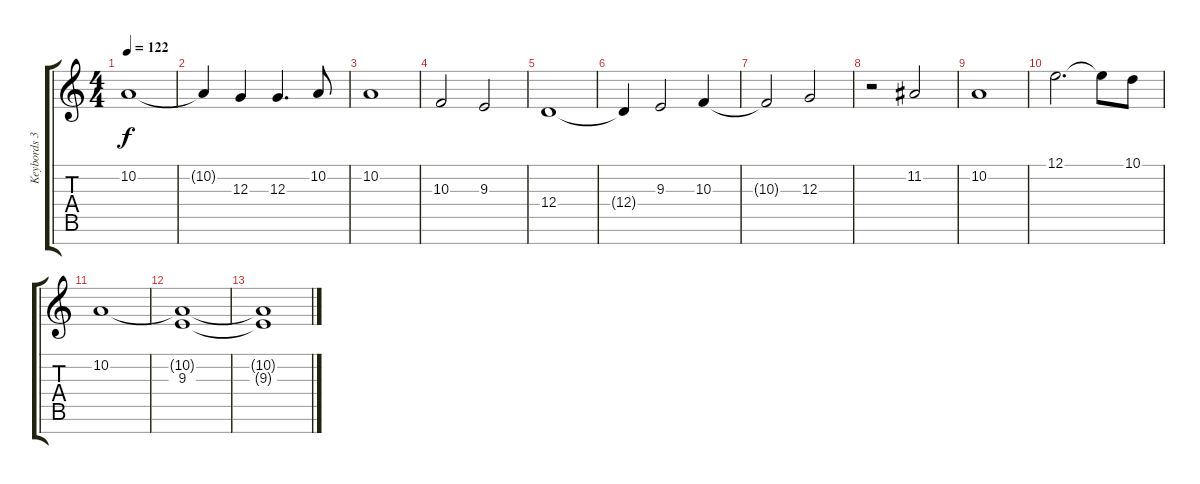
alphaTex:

\track ("Keybords 3" "Keybords 3") {instrument flute}
\staff {score tabs}
\tuning (E4 B3 G3 D3 A2 E2 B1) {hide}
\ts (4 4)
\tempo 122
\clef g2
\ks c
10.2{t}.1{dy f} |
10.2{t}.4 12.3.4 12.3.4{d} 10.2.8 |
10.2.1 |
10.3.2 9.3.2 |
12.4.1 |
12.4{t}.4 9.3.2 10.3.4 |
10.3{t}.2 12.3.2 |
r.2 11.2.2 |
10.2.1 |
12.1.2{d} 12.1{t}.8 10.1.8 |
10.2.1 |
(10.2{t} 9.3).1{volume 0} |
(10.2{t} 9.3{t}).1
